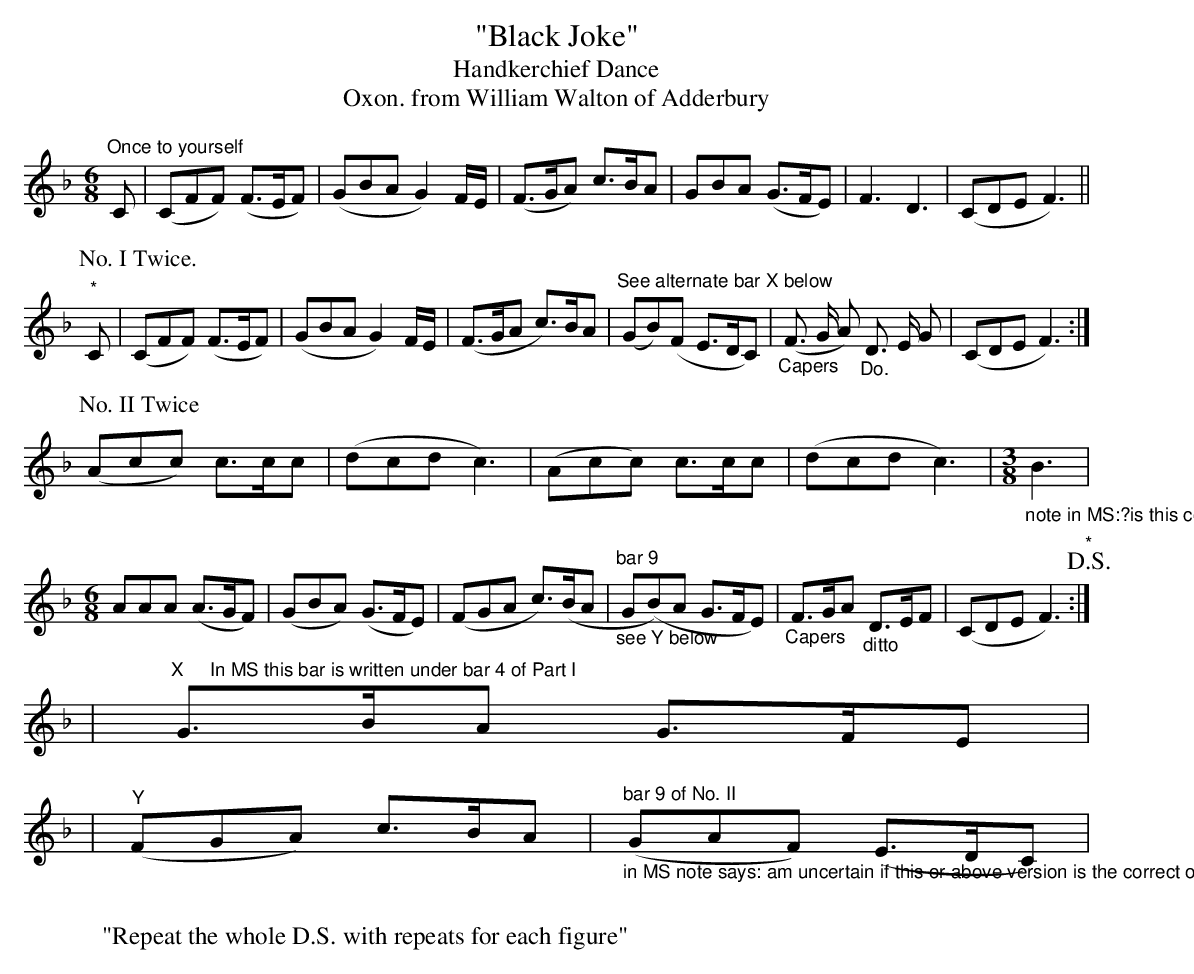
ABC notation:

X:1
T:"Black Joke"
T:Handkerchief Dance
T:from William Walton of Adderbury, Oxon.
M:6/8
L:1/8
K:F
"Once to yourself" C|(CFF) (F>EF)|(GBA G2) F/E/|(F>GA) c>BA|GBA (G>FE)| F3 D3| (CDE F3)||
P:No. I Twice.
"*"C|(CFF) (F>EF)|(GBA G2) F/E/|(F>GA c)>BA|"^See alternate bar X below"(GB)(F E>DC)|"_Capers"(F3/2 G/ A) "_Do."D3/2 E/ G| (CDE F3):|
P:No. II Twice
(Acc) c>cc|(dcd c3)|(Acc) c>cc|(dcd c3)|"_note in MS:?is this correct?"[M:3/8]B3|
[M:6/8]AAA (A>GF)| (GBA) (G>FE)|(FGA c)>(BA |"^bar 9" "_see Y below"G(B)A G>FE)|"_Capers"F>GA "_ditto"D>EF |(CDE F3)!D.S.!"*":|
|"^X     In MS this bar is written under bar 4 of Part I"G>BA G>FE|
|"^Y"(FGA) c>BA|"^bar 9 of No. II""_in MS note says: am uncertain if this or above version is the correct one"(GAF) (E>DC)|
W:
W:"Repeat the whole D.S. with repeats for each figure"
